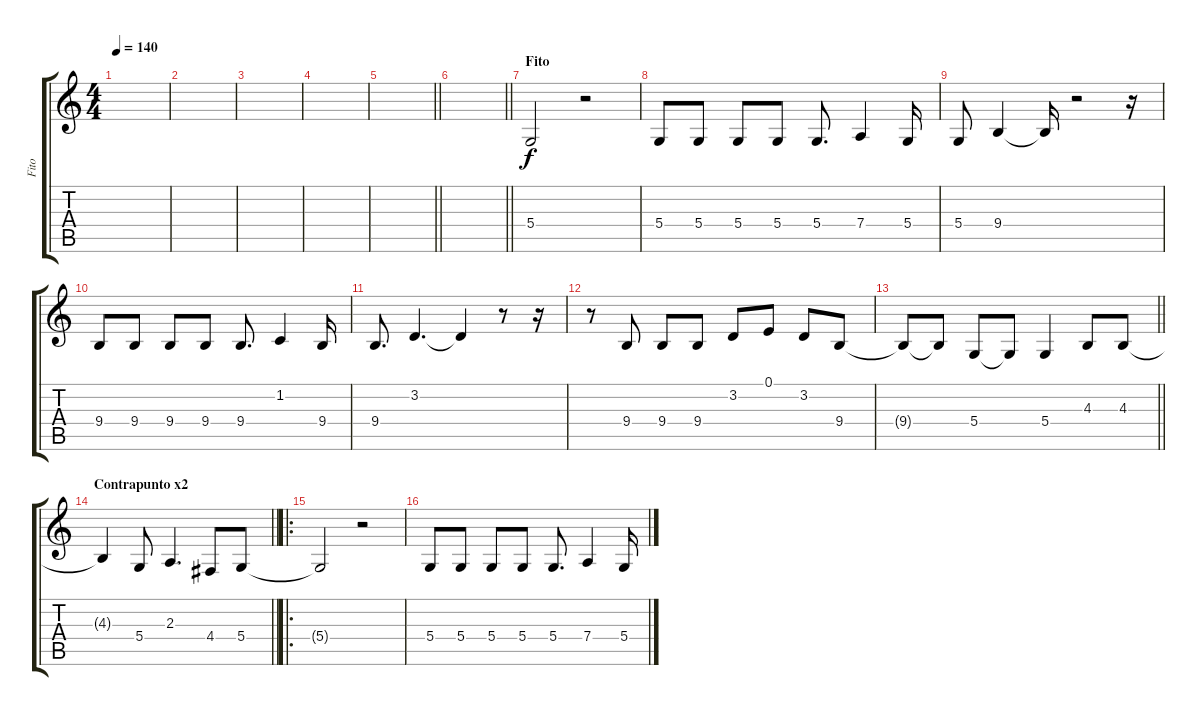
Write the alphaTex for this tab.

\track ("Fito" "Fito") {instrument ocarina}
\staff {score tabs}
\tuning (E4 B3 G3 D3 A2 E2) {hide}
\ts (4 4)
\tempo 140
\clef g2
\ks c
|
|
|
|
\barLineRight lightlight
|
\barLineRight lightlight
|
\section ("" "Fito")
5.4.2 r.2 |
5.4.8 5.4.8 5.4.8 5.4.8 5.4.8{d} 7.4.4 5.4.16 |
5.4.8 9.4.4 9.4{t}.16 r.2 r.16 |
9.4.8 9.4.8 9.4.8 9.4.8 9.4.8{d} 1.2.4 9.4.16 |
9.4.8{d} 3.2.4{d} 3.2{t}.4 r.8 r.16 |
r.8 9.4.8 9.4.8 9.4.8 3.2.8 0.1.8 3.2.8 9.4.8 |
\barLineRight lightlight
9.4{t}.8 9.4{t}.8 5.4.8 5.4{t}.8 5.4.4 4.3.8 4.3.8 |
\section ("" "Contrapunto x2")
\barLineRight lightlight
4.3{t}.4 5.4.8 2.3.4{d} 4.4.8 5.4.8 |
\ro
5.4{t}.2 r.2 |
5.4.8 5.4.8 5.4.8 5.4.8 5.4.8{d} 7.4.4 5.4.16
